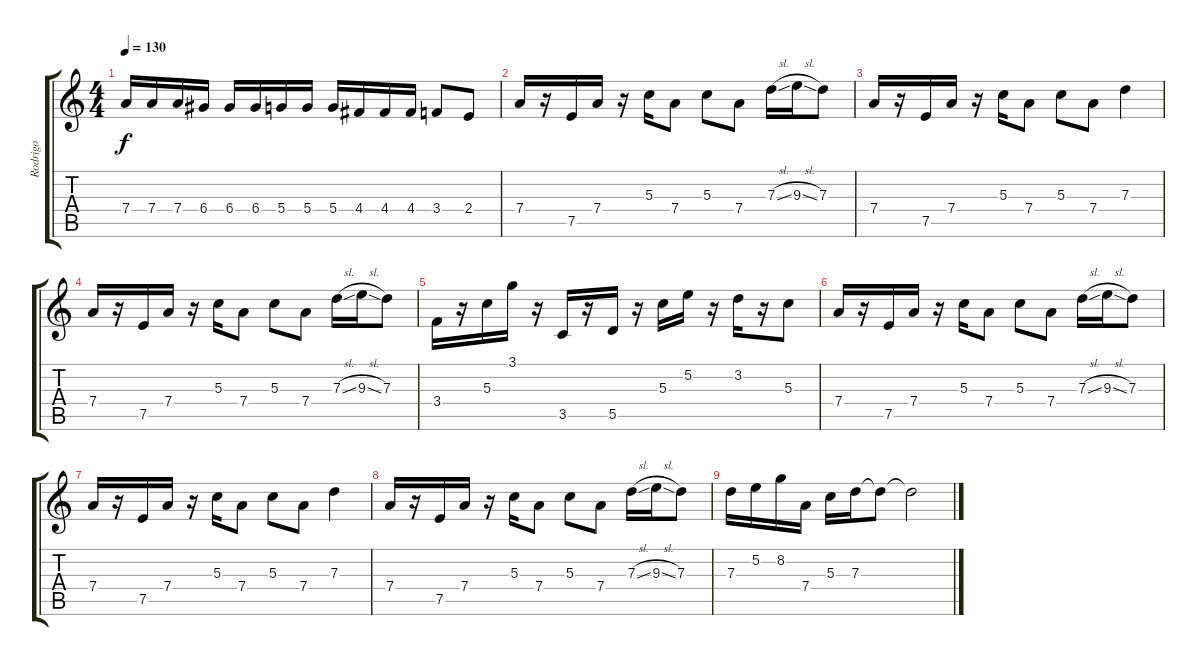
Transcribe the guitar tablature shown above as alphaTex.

\track ("Rodrigo" "Rodrigo") {instrument acousticguitarsteel}
\staff {score tabs}
\tuning (E4 B3 G3 D3 A2 E2) {hide}
\ts (4 4)
\tempo 130
\clef g2
\ks c
7.4.16{dy f} 7.4.16 7.4.16 6.4.16 6.4.16 6.4.16 5.4.16 5.4.16 5.4.16 4.4.16 4.4.16 4.4.16 3.4.8 2.4.8 |
7.4.16 r.16 7.5.16 7.4.16 r.16 5.3.16 7.4.8 5.3.8 7.4.8 7.3{sl}.16 9.3{sl}.16 7.3.8 |
7.4.16 r.16 7.5.16 7.4.16 r.16 5.3.16 7.4.8 5.3.8 7.4.8 7.3.4 |
7.4.16 r.16 7.5.16 7.4.16 r.16 5.3.16 7.4.8 5.3.8 7.4.8 7.3{sl}.16 9.3{sl}.16 7.3.8 |
3.4.16 r.16 5.3.16 3.1.16 r.16 3.5.16 r.16 5.5.16 r.16 5.3.16 5.2.16 r.16 3.2.16 r.16 5.3.8 |
7.4.16 r.16 7.5.16 7.4.16 r.16 5.3.16 7.4.8 5.3.8 7.4.8 7.3{sl}.16 9.3{sl}.16 7.3.8 |
7.4.16 r.16 7.5.16 7.4.16 r.16 5.3.16 7.4.8 5.3.8 7.4.8 7.3.4 |
7.4.16 r.16 7.5.16 7.4.16 r.16 5.3.16 7.4.8 5.3.8 7.4.8 7.3{sl}.16 9.3{sl}.16 7.3.8 |
7.3.16 5.2.16 8.2.16 7.4.16 5.3.16 7.3.16 7.3{t}.8 7.3{t}.2
